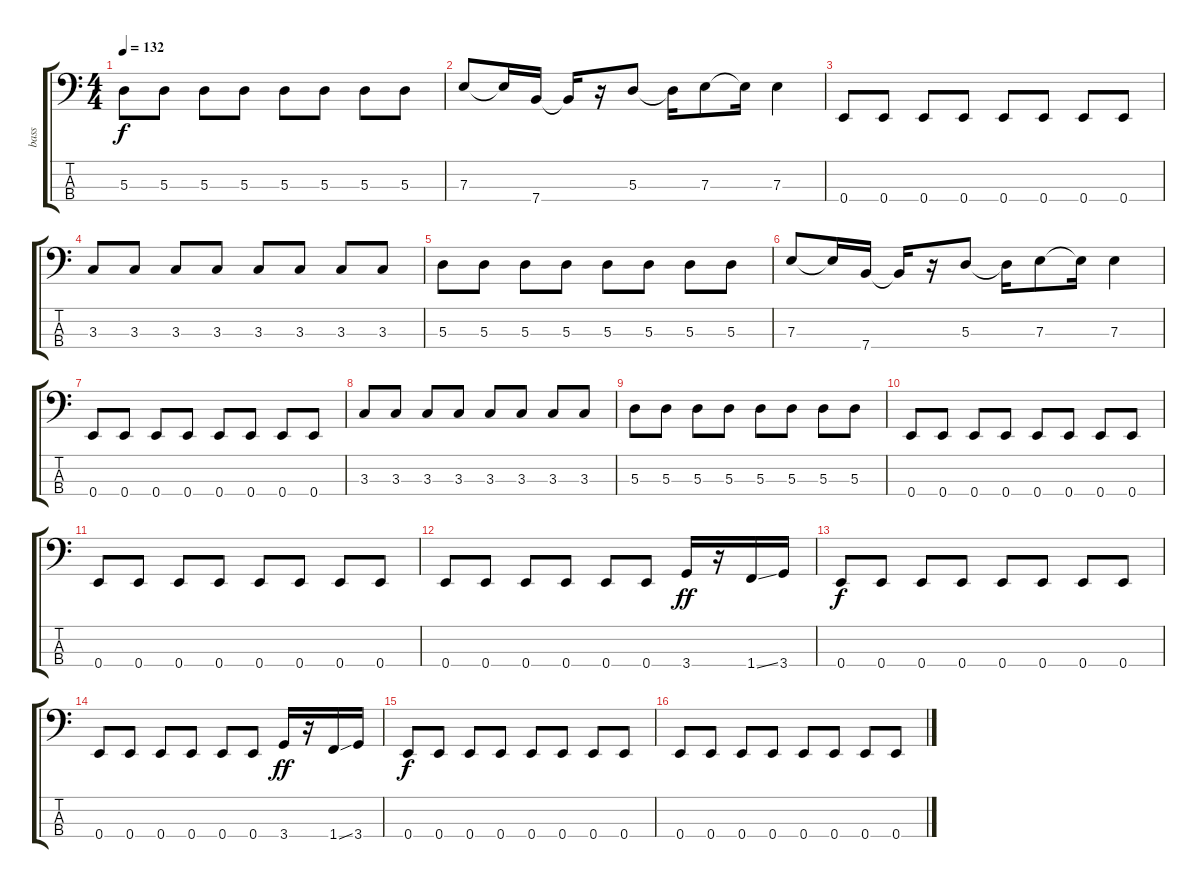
\track ("bass" "bass") {instrument electricbassfinger}
\staff {score tabs}
\tuning (G2 D2 A1 E1) {hide}
\ts (4 4)
\tempo 132
\clef f4
\ks c
5.3.8{dy f} 5.3.8 5.3.8 5.3.8 5.3.8 5.3.8 5.3.8 5.3.8 |
7.3.8 7.3{t}.16 7.4.16 7.4{t}.16 r.16 5.3.8 5.3{t}.16 7.3.8 7.3{t}.16 7.3.4 |
0.4.8 0.4.8 0.4.8 0.4.8 0.4.8 0.4.8 0.4.8 0.4.8 |
3.3.8 3.3.8 3.3.8 3.3.8 3.3.8 3.3.8 3.3.8 3.3.8 |
5.3.8 5.3.8 5.3.8 5.3.8 5.3.8 5.3.8 5.3.8 5.3.8 |
7.3.8 7.3{t}.16 7.4.16 7.4{t}.16 r.16 5.3.8 5.3{t}.16 7.3.8 7.3{t}.16 7.3.4 |
0.4.8 0.4.8 0.4.8 0.4.8 0.4.8 0.4.8 0.4.8 0.4.8 |
3.3.8 3.3.8 3.3.8 3.3.8 3.3.8 3.3.8 3.3.8 3.3.8 |
5.3.8 5.3.8 5.3.8 5.3.8 5.3.8 5.3.8 5.3.8 5.3.8 |
0.4.8 0.4.8 0.4.8 0.4.8 0.4.8 0.4.8 0.4.8 0.4.8 |
0.4.8 0.4.8 0.4.8 0.4.8 0.4.8 0.4.8 0.4.8 0.4.8 |
0.4.8 0.4.8 0.4.8 0.4.8 0.4.8 0.4.8 3.4.16{dy ff} r.16 1.4{ss}.16 3.4.16 |
0.4.8{dy f} 0.4.8 0.4.8 0.4.8 0.4.8 0.4.8 0.4.8 0.4.8 |
0.4.8 0.4.8 0.4.8 0.4.8 0.4.8 0.4.8 3.4.16{dy ff} r.16 1.4{ss}.16 3.4.16 |
0.4.8{dy f} 0.4.8 0.4.8 0.4.8 0.4.8 0.4.8 0.4.8 0.4.8 |
0.4.8 0.4.8 0.4.8 0.4.8 0.4.8 0.4.8 0.4.8 0.4{ss}.8
